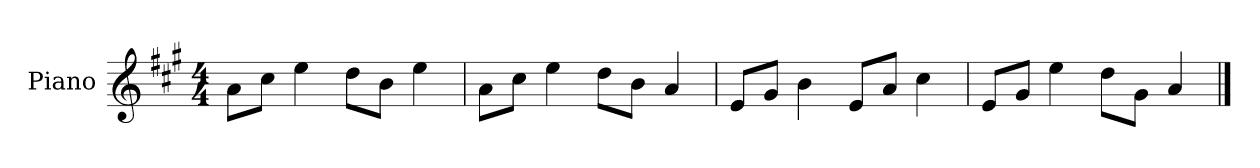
**kern
*part1
*staff1
*I"Piano
*I'P-no
*clefG2
*k[f#c#g#]
*M4/4
*MM90
=1
8a\L
8cc#\J
4ee\
8dd\L
8b\J
4ee\
=2
8a\L
8cc#\J
4ee\
8dd\L
8b\J
4a/
=3
8e/L
8g#/J
4b\
8e/L
8a/J
4cc#\
=4
8e/L
8g#/J
4ee\
8dd\L
8g#\J
4a/
==
*-
